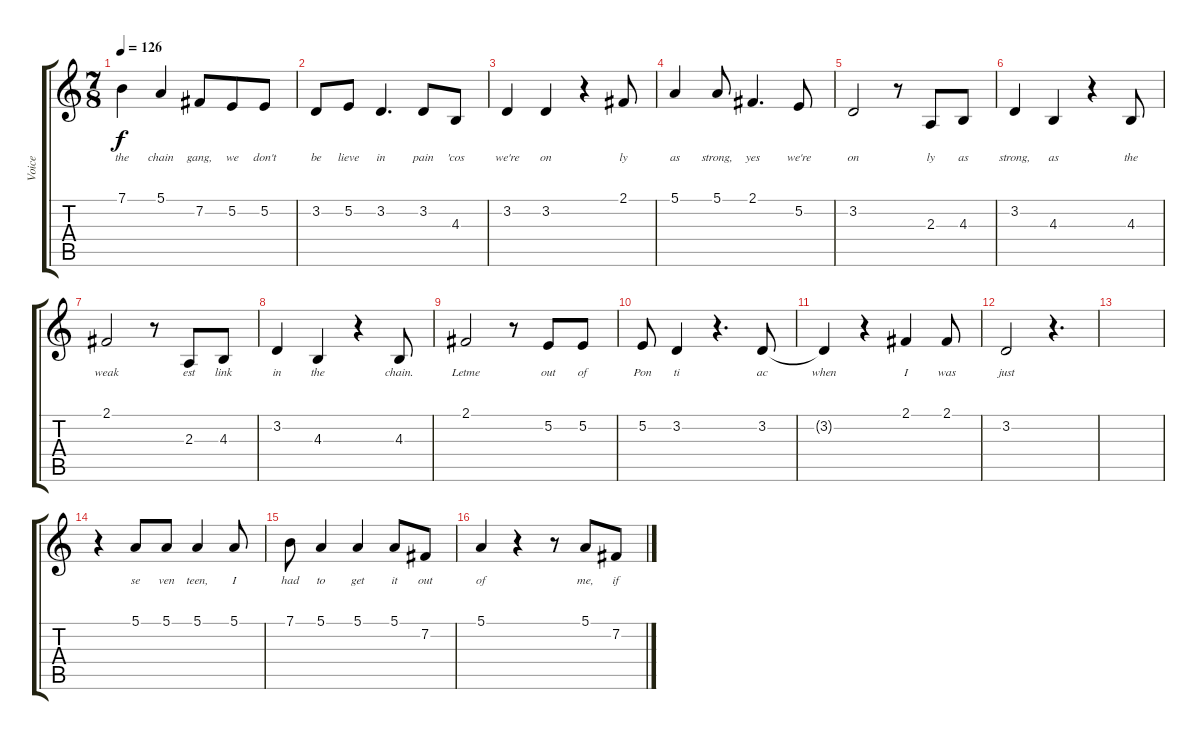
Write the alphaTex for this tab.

\track ("Voice" "Voice") {instrument altosax}
\staff {score tabs}
\tuning (E4 B3 G3 D3 A2 E2) {hide}
\ts (7 8)
\tempo 126
\clef g2
\ks c
7.1.4{lyrics (0 "the") lyrics (1 "") lyrics (2 "") lyrics (3 "") lyrics (4 "") dy f} 5.1.4{lyrics (0 "chain") lyrics (1 "") lyrics (2 "") lyrics (3 "") lyrics (4 "")} 7.2.8{lyrics (0 "gang,") lyrics (1 "") lyrics (2 "") lyrics (3 "") lyrics (4 "")} 5.2.8{lyrics (0 "we") lyrics (1 "") lyrics (2 "") lyrics (3 "") lyrics (4 "")} 5.2.8{lyrics (0 "don't") lyrics (1 "") lyrics (2 "") lyrics (3 "") lyrics (4 "")} |
3.2.8{lyrics (0 "be") lyrics (1 "") lyrics (2 "") lyrics (3 "") lyrics (4 "")} 5.2.8{lyrics (0 "lieve") lyrics (1 "") lyrics (2 "") lyrics (3 "") lyrics (4 "")} 3.2.4{d lyrics (0 "in") lyrics (1 "") lyrics (2 "") lyrics (3 "") lyrics (4 "")} 3.2.8{lyrics (0 "pain") lyrics (1 "") lyrics (2 "") lyrics (3 "") lyrics (4 "")} 4.3.8{lyrics (0 "'cos") lyrics (1 "") lyrics (2 "") lyrics (3 "") lyrics (4 "")} |
3.2.4{lyrics (0 "we're") lyrics (1 "") lyrics (2 "") lyrics (3 "") lyrics (4 "")} 3.2.4{lyrics (0 "on") lyrics (1 "") lyrics (2 "") lyrics (3 "") lyrics (4 "")} r.4 2.1.8{lyrics (0 "ly") lyrics (1 "") lyrics (2 "") lyrics (3 "") lyrics (4 "")} |
5.1.4{lyrics (0 "as") lyrics (1 "") lyrics (2 "") lyrics (3 "") lyrics (4 "")} 5.1.8{lyrics (0 "strong,") lyrics (1 "") lyrics (2 "") lyrics (3 "") lyrics (4 "")} 2.1.4{d lyrics (0 "yes") lyrics (1 "") lyrics (2 "") lyrics (3 "") lyrics (4 "")} 5.2.8{lyrics (0 "we're") lyrics (1 "") lyrics (2 "") lyrics (3 "") lyrics (4 "")} |
3.2.2{lyrics (0 "on") lyrics (1 "") lyrics (2 "") lyrics (3 "") lyrics (4 "")} r.8 2.3.8{lyrics (0 "ly") lyrics (1 "") lyrics (2 "") lyrics (3 "") lyrics (4 "")} 4.3.8{lyrics (0 "as") lyrics (1 "") lyrics (2 "") lyrics (3 "") lyrics (4 "")} |
3.2.4{lyrics (0 "strong,") lyrics (1 "") lyrics (2 "") lyrics (3 "") lyrics (4 "")} 4.3.4{lyrics (0 "as") lyrics (1 "") lyrics (2 "") lyrics (3 "") lyrics (4 "")} r.4 4.3.8{lyrics (0 "the") lyrics (1 "") lyrics (2 "") lyrics (3 "") lyrics (4 "")} |
2.1.2{lyrics (0 "weak") lyrics (1 "") lyrics (2 "") lyrics (3 "") lyrics (4 "")} r.8 2.3.8{lyrics (0 "est") lyrics (1 "") lyrics (2 "") lyrics (3 "") lyrics (4 "")} 4.3.8{lyrics (0 "link") lyrics (1 "") lyrics (2 "") lyrics (3 "") lyrics (4 "")} |
3.2.4{lyrics (0 "in") lyrics (1 "") lyrics (2 "") lyrics (3 "") lyrics (4 "")} 4.3.4{lyrics (0 "the") lyrics (1 "") lyrics (2 "") lyrics (3 "") lyrics (4 "")} r.4 4.3.8{lyrics (0 "chain.") lyrics (1 "") lyrics (2 "") lyrics (3 "") lyrics (4 "")} |
2.1.2{lyrics (0 "Letme") lyrics (1 "") lyrics (2 "") lyrics (3 "") lyrics (4 "")} r.8 5.2.8{lyrics (0 "out") lyrics (1 "") lyrics (2 "") lyrics (3 "") lyrics (4 "")} 5.2.8{lyrics (0 "of") lyrics (1 "") lyrics (2 "") lyrics (3 "") lyrics (4 "")} |
5.2.8{lyrics (0 "Pon") lyrics (1 "") lyrics (2 "") lyrics (3 "") lyrics (4 "")} 3.2.4{lyrics (0 "ti") lyrics (1 "") lyrics (2 "") lyrics (3 "") lyrics (4 "")} r.4{d} 3.2.8{lyrics (0 "ac") lyrics (1 "") lyrics (2 "") lyrics (3 "") lyrics (4 "")} |
3.2{t}.4{lyrics (0 "when") lyrics (1 "") lyrics (2 "") lyrics (3 "") lyrics (4 "")} r.4 2.1.4{lyrics (0 "I") lyrics (1 "") lyrics (2 "") lyrics (3 "") lyrics (4 "")} 2.1.8{lyrics (0 "was") lyrics (1 "") lyrics (2 "") lyrics (3 "") lyrics (4 "")} |
3.2.2{lyrics (0 "just") lyrics (1 "") lyrics (2 "") lyrics (3 "") lyrics (4 "")} r.4{d} |
|
r.4 5.1.8{lyrics (0 "se") lyrics (1 "") lyrics (2 "") lyrics (3 "") lyrics (4 "")} 5.1.8{lyrics (0 "ven") lyrics (1 "") lyrics (2 "") lyrics (3 "") lyrics (4 "")} 5.1.4{lyrics (0 "teen,") lyrics (1 "") lyrics (2 "") lyrics (3 "") lyrics (4 "")} 5.1.8{lyrics (0 "I") lyrics (1 "") lyrics (2 "") lyrics (3 "") lyrics (4 "")} |
7.1.8{lyrics (0 "had") lyrics (1 "") lyrics (2 "") lyrics (3 "") lyrics (4 "")} 5.1.4{lyrics (0 "to") lyrics (1 "") lyrics (2 "") lyrics (3 "") lyrics (4 "")} 5.1.4{lyrics (0 "get") lyrics (1 "") lyrics (2 "") lyrics (3 "") lyrics (4 "")} 5.1.8{lyrics (0 "it") lyrics (1 "") lyrics (2 "") lyrics (3 "") lyrics (4 "")} 7.2.8{lyrics (0 "out") lyrics (1 "") lyrics (2 "") lyrics (3 "") lyrics (4 "")} |
5.1.4{lyrics (0 "of") lyrics (1 "") lyrics (2 "") lyrics (3 "") lyrics (4 "")} r.4 r.8 5.1.8{lyrics (0 "me,") lyrics (1 "") lyrics (2 "") lyrics (3 "") lyrics (4 "")} 7.2.8{lyrics (0 "if") lyrics (1 "") lyrics (2 "") lyrics (3 "") lyrics (4 "")}
